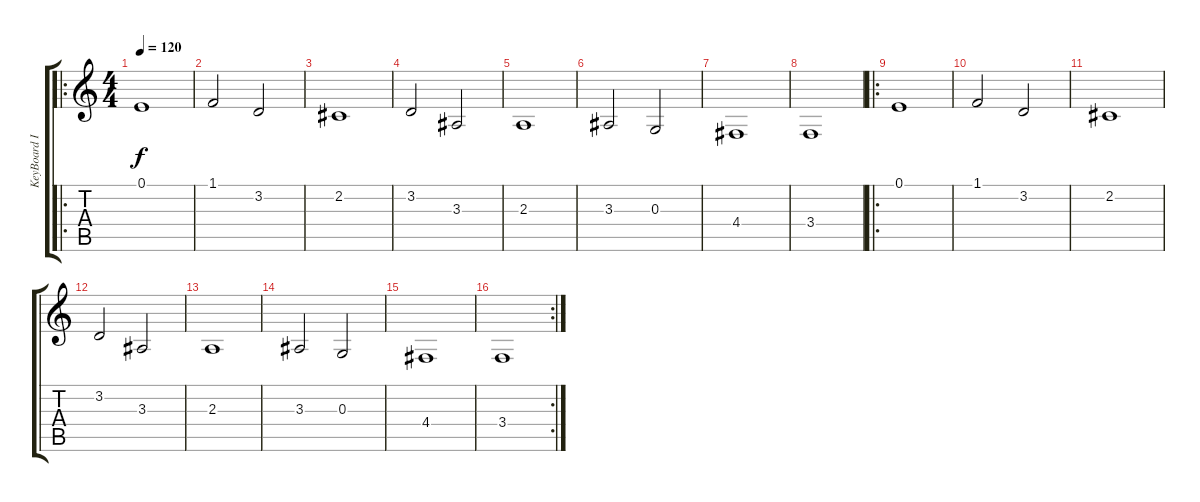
\track ("KeyBoard III" "KeyBoard I") {instrument choiraahs}
\staff {score tabs}
\tuning (E4 B3 G3 D3 A2 E2) {hide}
\ro
\ts (4 4)
\tempo 120
\clef g2
\ks c
0.1.1{dy f instrument pad4choir} |
1.1.2 3.2.2 |
2.2.1 |
3.2.2 3.3.2 |
2.3.1 |
3.3.2 0.3.2 |
4.4.1 |
3.4.1 |
\ro
0.1.1{instrument pad4choir} |
1.1.2 3.2.2 |
2.2.1 |
3.2.2 3.3.2 |
2.3.1 |
3.3.2 0.3.2 |
4.4.1 |
\rc 2
3.4.1
